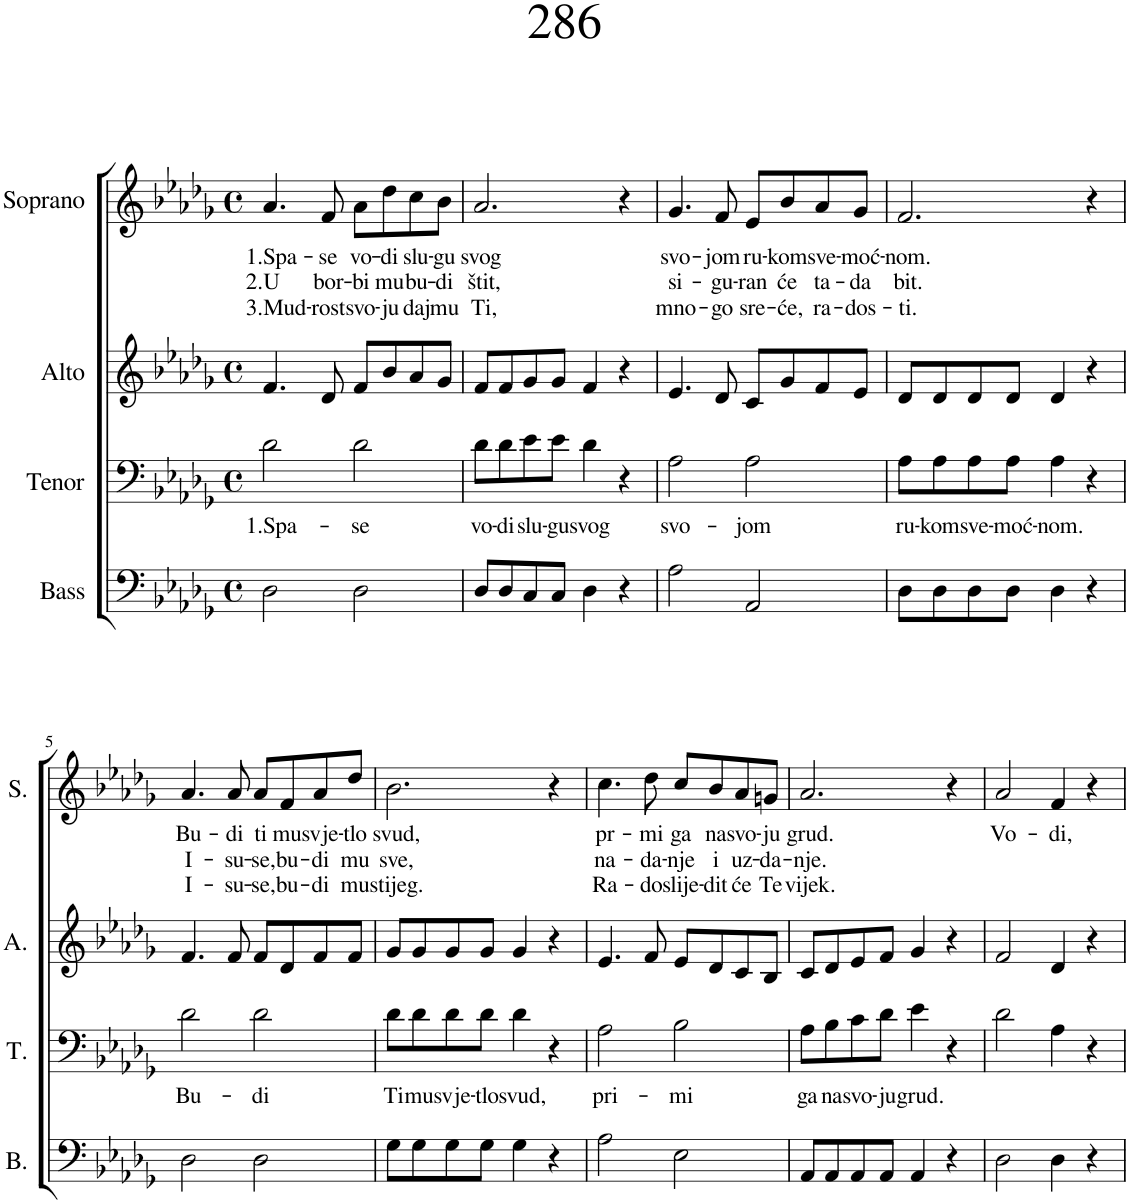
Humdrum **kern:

**kern	**kern	**text	**kern	**kern	**text	**text	**text
*part4	*part3	*part3	*part2	*part1	*part1	*part1	*part1
*staff4	*staff3	*staff3	*staff2	*staff1	*staff1	*staff1	*staff1
*I"Bass	*I"Tenor	*	*I"Alto	*I"Soprano	*	*	*
*I'B.	*I'T.	*	*I'A.	*I'S.	*	*	*
*clefF4	*clefF4	*	*clefG2	*clefG2	*	*	*
*k[b-e-a-d-g-]	*k[b-e-a-d-g-]	*	*k[b-e-a-d-g-]	*k[b-e-a-d-g-]	*	*	*
*M4/4	*M4/4	*	*M4/4	*M4/4	*	*	*
*met(c)	*met(c)	*	*met(c)	*met(c)	*	*	*
=1	=1	=1	=1	=1	=1	=1	=1
!	!	!LO:LY:b	!	!	!LO:LY:b	!LO:LY:b	!LO:LY:b
2D-\	2d-\	1.Spa-	4.f/	4.a-/	1.Spa-	2.U	3.Mud-
!	!	!	!	!	!LO:LY:b	!LO:LY:b	!LO:LY:b
.	.	.	8d-/	8f/	-se	bor-	-rost
!	!	!LO:LY:b	!	!	!LO:LY:b	!LO:LY:b	!LO:LY:b
2D-\	2d-\	-se	8f/L	8a-\L	vo-	-bi	svo-
!	!	!	!	!	!LO:LY:b	!LO:LY:b	!LO:LY:b
.	.	.	8b-/	8dd-\	-di	mu	-ju
!	!	!	!	!	!LO:LY:b	!LO:LY:b	!LO:LY:b
.	.	.	8a-/	8cc\	slu-	bu-	daj
!	!	!	!	!	!LO:LY:b	!LO:LY:b	!LO:LY:b
.	.	.	8g-/J	8b-\J	-gu	-di	mu
=2	=2	=2	=2	=2	=2	=2	=2
!	!	!LO:LY:b	!	!	!LO:LY:b	!LO:LY:b	!LO:LY:b
8D-/L	8d-\L	vo-	8f/L	2.a-/	svog	štit,	Ti,
!	!	!LO:LY:b	!	!	!	!	!
8D-/	8d-\	-di	8f/	.	.	.	.
!	!	!LO:LY:b	!	!	!	!	!
8C/	8e-\	slu-	8g-/	.	.	.	.
!	!	!LO:LY:b	!	!	!	!	!
8C/J	8e-\J	-gu	8g-/J	.	.	.	.
!	!	!LO:LY:b	!	!	!	!	!
4D-\	4d-\	svog	4f/	.	.	.	.
4r	4r	.	4r	4r	.	.	.
=3	=3	=3	=3	=3	=3	=3	=3
!	!	!LO:LY:b	!	!	!LO:LY:b	!LO:LY:b	!LO:LY:b
2A-\	2A-\	svo-	4.e-/	4.g-/	svo-	si-	mno-
!	!	!	!	!	!LO:LY:b	!LO:LY:b	!LO:LY:b
.	.	.	8d-/	8f/	-jom	-gu-	-go
!	!	!LO:LY:b	!	!	!LO:LY:b	!LO:LY:b	!LO:LY:b
2AA-/	2A-\	-jom	8c/L	8e-/L	ru-	-ran	sre-
!	!	!	!	!	!LO:LY:b	!LO:LY:b	!LO:LY:b
.	.	.	8g-/	8b-/	-kom	će	-će,
!	!	!	!	!	!LO:LY:b	!LO:LY:b	!LO:LY:b
.	.	.	8f/	8a-/	sve-	ta-	ra-
!	!	!	!	!	!LO:LY:b	!LO:LY:b	!LO:LY:b
.	.	.	8e-/J	8g-/J	-moć-	-da	-dos-
=4	=4	=4	=4	=4	=4	=4	=4
!	!	!LO:LY:b	!	!	!LO:LY:b	!LO:LY:b	!LO:LY:b
8D-\L	8A-\L	ru-	8d-/L	2.f/	-nom.	bit.	-ti.
!	!	!LO:LY:b	!	!	!	!	!
8D-\	8A-\	-kom	8d-/	.	.	.	.
!	!	!LO:LY:b	!	!	!	!	!
8D-\	8A-\	sve-	8d-/	.	.	.	.
!	!	!LO:LY:b	!	!	!	!	!
8D-\J	8A-\J	-moć-	8d-/J	.	.	.	.
!	!	!LO:LY:b	!	!	!	!	!
4D-\	4A-\	-nom.	4d-/	.	.	.	.
4r	4r	.	4r	4r	.	.	.
!!LO:LB:g=z
=5	=5	=5	=5	=5	=5	=5	=5
!	!	!LO:LY:b	!	!	!LO:LY:b	!LO:LY:b	!LO:LY:b
2D-\	2d-\	Bu-	4.f/	4.a-/	Bu-	I-	I-
!	!	!	!	!	!LO:LY:b	!LO:LY:b	!LO:LY:b
.	.	.	8f/	8a-/	-di	-su-	-su-
!	!	!LO:LY:b	!	!	!LO:LY:b	!LO:LY:b	!LO:LY:b
2D-\	2d-\	-di	8f/L	8a-/L	ti	-se,	-se,
!	!	!	!	!	!LO:LY:b	!LO:LY:b	!LO:LY:b
.	.	.	8d-/	8f/	mu	bu-	bu-
!	!	!	!	!	!LO:LY:b	!LO:LY:b	!LO:LY:b
.	.	.	8f/	8a-/	svje-	-di	-di
!	!	!	!	!	!LO:LY:b	!LO:LY:b	!LO:LY:b
.	.	.	8f/J	8dd-/J	-tlo	mu	mu
=6	=6	=6	=6	=6	=6	=6	=6
!	!	!LO:LY:b	!	!	!LO:LY:b	!LO:LY:b	!LO:LY:b
8G-\L	8d-\L	Ti	8g-/L	2.b-\	svud,	sve,	stijeg.
!	!	!LO:LY:b	!	!	!	!	!
8G-\	8d-\	mu	8g-/	.	.	.	.
!	!	!LO:LY:b	!	!	!	!	!
8G-\	8d-\	svje-	8g-/	.	.	.	.
!	!	!LO:LY:b	!	!	!	!	!
8G-\J	8d-\J	-tlo	8g-/J	.	.	.	.
!	!	!LO:LY:b	!	!	!	!	!
4G-\	4d-\	svud,	4g-/	.	.	.	.
4r	4r	.	4r	4r	.	.	.
=7	=7	=7	=7	=7	=7	=7	=7
!	!	!LO:LY:b	!	!	!LO:LY:b	!LO:LY:b	!LO:LY:b
2A-\	2A-\	pri-	4.e-/	4.cc\	pr-	na-	Ra-
!	!	!	!	!	!LO:LY:b	!LO:LY:b	!LO:LY:b
.	.	.	8f/	8dd-\	-mi	-da-	-do
!	!	!LO:LY:b	!	!	!LO:LY:b	!LO:LY:b	!LO:LY:b
2E-\	2B-\	-mi	8e-/L	8cc/L	ga	-nje	slije-
!	!	!	!	!	!LO:LY:b	!LO:LY:b	!LO:LY:b
.	.	.	8d-/	8b-/	na	i	-dit
!	!	!	!	!	!LO:LY:b	!LO:LY:b	!LO:LY:b
.	.	.	8c/	8a-/	svo-	uz-	će
!	!	!	!	!	!LO:LY:b	!LO:LY:b	!LO:LY:b
.	.	.	8B-/J	8gn/J	-ju	-da-	Te
=8	=8	=8	=8	=8	=8	=8	=8
!	!	!LO:LY:b	!	!	!LO:LY:b	!LO:LY:b	!LO:LY:b
8AA-/L	8A-\L	ga	8c/L	2.a-/	grud.	-nje.	vijek.
!	!	!LO:LY:b	!	!	!	!	!
8AA-/	8B-\	na	8d-/	.	.	.	.
!	!	!LO:LY:b	!	!	!	!	!
8AA-/	8c\	svo-	8e-/	.	.	.	.
!	!	!LO:LY:b	!	!	!	!	!
8AA-/J	8d-\J	-ju	8f/J	.	.	.	.
!	!	!LO:LY:b	!	!	!	!	!
4AA-/	4e-\	grud.	4g-/	.	.	.	.
4r	4r	.	4r	4r	.	.	.
=9	=9	=9	=9	=9	=9	=9	=9
!	!	!	!	!	!LO:LY:b	!	!
2D-\	2d-\	.	2f/	2a-/	Vo-	.	.
!	!	!	!	!	!LO:LY:b	!	!
4D-\	4A-\	.	4d-/	4f/	-di,	.	.
4r	4r	.	4r	4r	.	.	.
=	=	=	=	=	=	=	=
*-	*-	*-	*-	*-	*-	*-	*-
